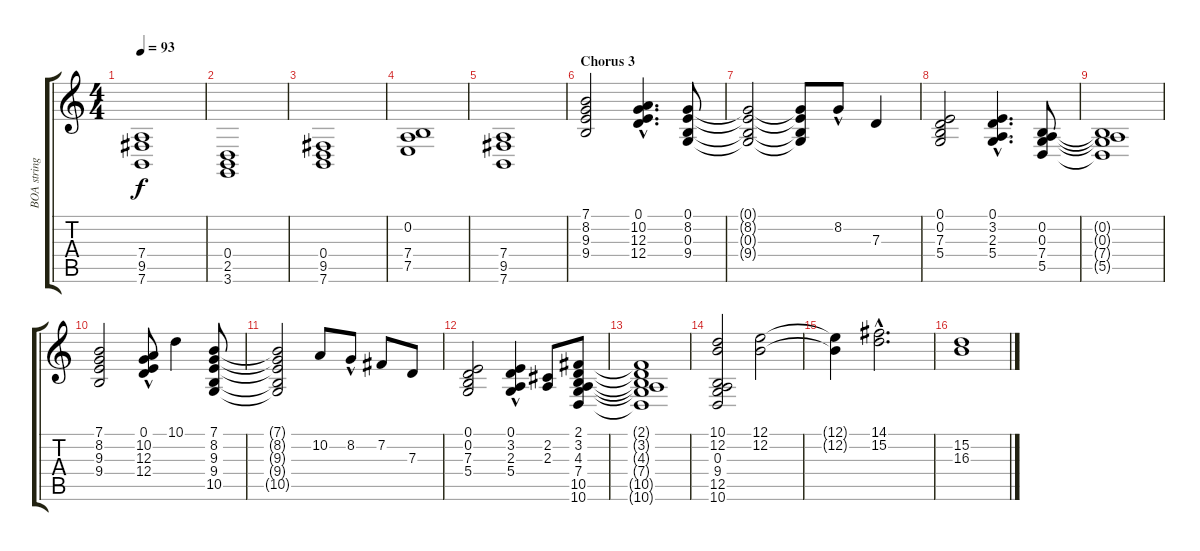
\track ("BOA strings" "BOA string") {instrument stringensemble1}
\staff {score tabs}
\tuning (E4 B3 G3 D3 A2 E2) {hide}
\ts (4 4)
\tempo 93
\clef g2
\ks c
(7.4 9.5 7.6).1{dy f} |
(0.4 2.5 3.6).1 |
(0.4 9.5 7.6).1 |
(0.2 7.4 7.5).1 |
(7.4 9.5 7.6).1 |
\section ("" "Chorus 3")
(7.1 8.2 9.3 9.4).2 (0.1{hac} 10.2{hac} 12.3{hac} 12.4{hac}).4{d} (0.1 8.2 0.3 9.4).8 |
(0.1{t} 8.2{t} 0.3{t} 9.4{t}).2 (0.1{t} 8.2{t} 0.3{t} 9.4{t}).8 8.2{hac}.8 7.3.4 |
(0.1 0.2 7.3 5.4).2 (0.1{hac} 3.2{hac} 2.3{hac} 5.4{hac}).4{d} (0.2 0.3 7.4 5.5).8 |
(0.2{t} 0.3{t} 7.4{t} 5.5{t}).1 |
(7.1 8.2 9.3 9.4).2 (0.1{hac} 10.2{hac} 12.3{hac} 12.4{hac}).8 10.1.4 (7.1 8.2 9.3 9.4 10.5).8 |
(7.1{t} 8.2{t} 9.3{t} 9.4{t} 10.5{t}).2 10.2.8 8.2{hac}.8 7.2.8 7.3.8 |
(0.1 0.2 7.3 5.4).2 (0.1{hac} 3.2 2.3 5.4{hac}).4 (2.2 2.3).8 (2.1 3.2 4.3 7.4 10.5 10.6).8 |
(2.1{t} 3.2{t} 4.3{t} 7.4{t} 10.5{t} 10.6{t}).1 |
(10.1 12.2 0.3 9.4 12.5 10.6).2 (12.1 12.2).2 |
(12.1{t} 12.2{t}).4 (14.1{hac} 15.2{hac}).2{d} |
(15.2 16.3).1
